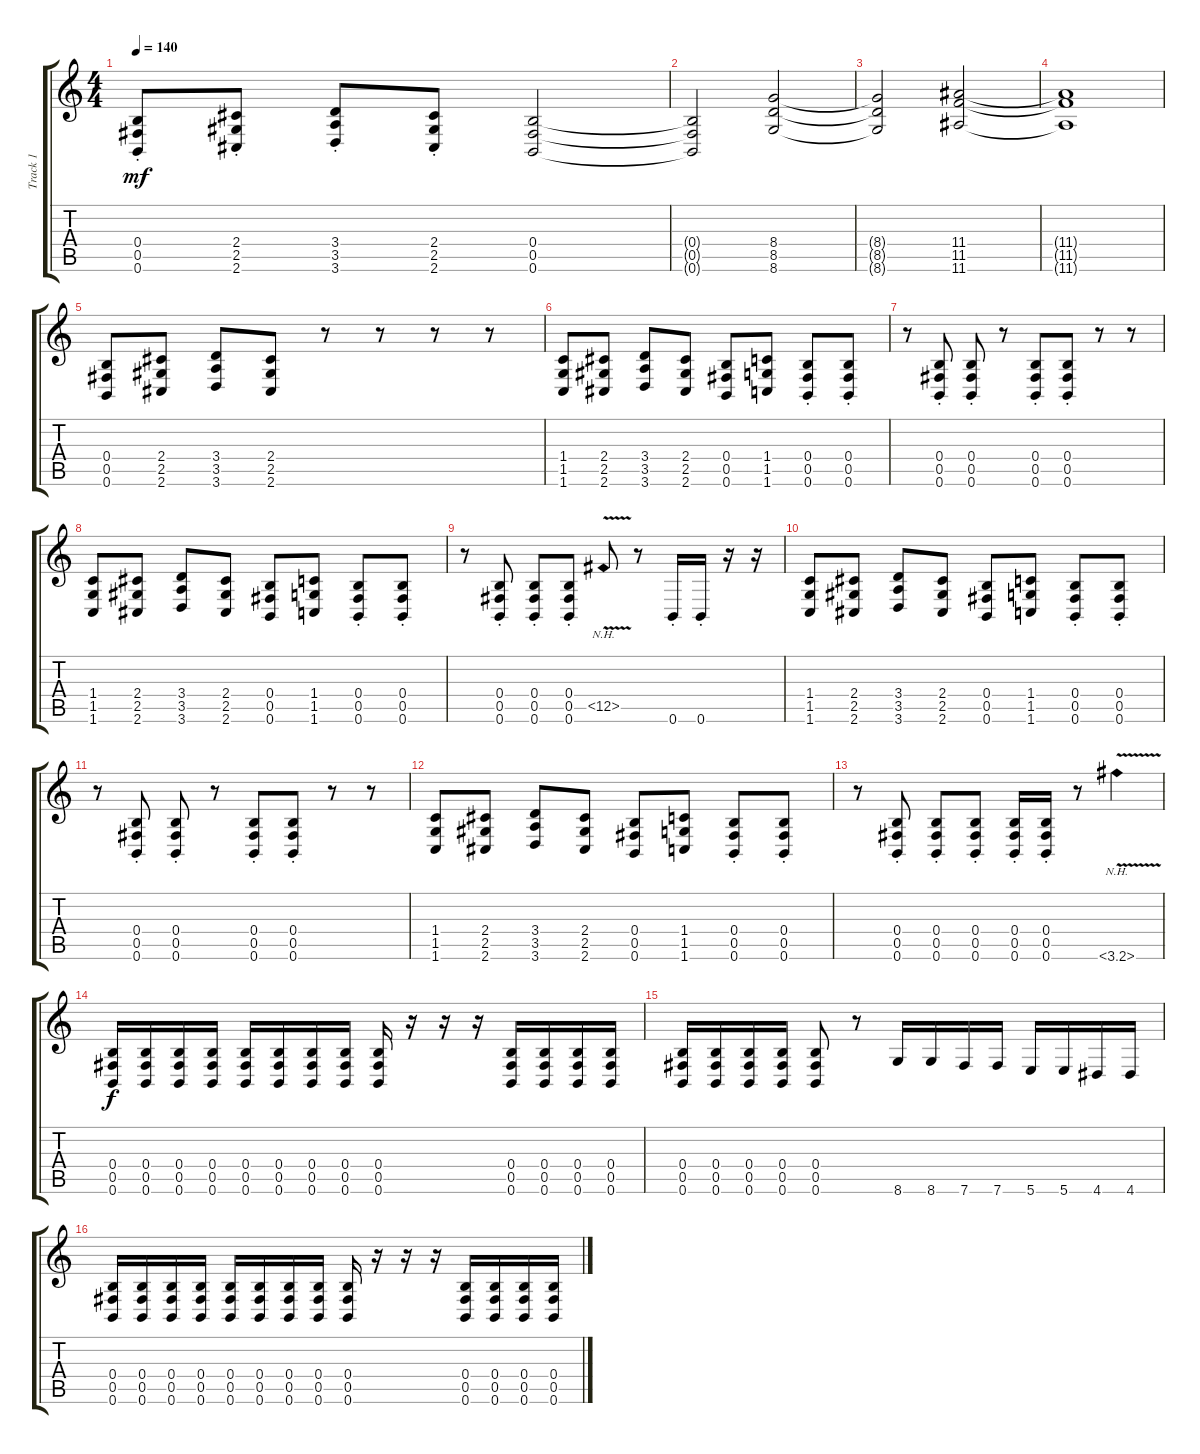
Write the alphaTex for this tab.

\track ("Track 1" "Track 1") {instrument distortionguitar}
\staff {score tabs}
\tuning (Db4 Ab3 E3 B2 Gb2 B1) {hide}
\ts (4 4)
\tempo 140
\clef g2
\ks c
(0.4{st} 0.5{st} 0.6{st}).8{dy mf} (2.4{st} 2.5{st} 2.6{st}).8 (3.4{st} 3.5{st} 3.6{st}).8 (2.4{st} 2.5{st} 2.6{st}).8 (0.4 0.5 0.6).2 |
(0.4{t} 0.5{t} 0.6{t}).2 (8.4 8.5 8.6).2 |
(8.4{t} 8.5{t} 8.6{t}).2 (11.4 11.5 11.6).2 |
(11.4{t} 11.5{t} 11.6{t}).1 |
(0.4 0.5 0.6).8 (2.4 2.5 2.6).8 (3.4 3.5 3.6).8 (2.4 2.5 2.6).8 r.8 r.8 r.8 r.8 |
(1.4 1.5 1.6).8 (2.4 2.5 2.6).8 (3.4 3.5 3.6).8 (2.4 2.5 2.6).8 (0.4 0.5 0.6).8 (1.4 1.5 1.6).8 (0.4{st} 0.5{st} 0.6{st}).8 (0.4{st} 0.5{st} 0.6{st}).8 |
r.8 (0.4{st} 0.5{st} 0.6{st}).8 (0.4{st} 0.5{st} 0.6{st}).8 r.8 (0.4{st} 0.5{st} 0.6{st}).8 (0.4{st} 0.5{st} 0.6{st}).8 r.8 r.8 |
(1.4 1.5 1.6).8 (2.4 2.5 2.6).8 (3.4 3.5 3.6).8 (2.4 2.5 2.6).8 (0.4 0.5 0.6).8 (1.4 1.5 1.6).8 (0.4{st} 0.5{st} 0.6{st}).8 (0.4{st} 0.5{st} 0.6{st}).8 |
r.8 (0.4{st} 0.5{st} 0.6{st}).8 (0.4{st} 0.5{st} 0.6{st}).8 (0.4{st} 0.5{st} 0.6{st}).8 6.5{nh v}.8 r.8 0.6{st}.16 0.6{st}.16 r.16 r.16 |
(1.4 1.5 1.6).8 (2.4 2.5 2.6).8 (3.4 3.5 3.6).8 (2.4 2.5 2.6).8 (0.4 0.5 0.6).8 (1.4 1.5 1.6).8 (0.4{st} 0.5{st} 0.6{st}).8 (0.4{st} 0.5{st} 0.6{st}).8 |
r.8 (0.4{st} 0.5{st} 0.6{st}).8 (0.4{st} 0.5{st} 0.6{st}).8 r.8 (0.4{st} 0.5{st} 0.6{st}).8 (0.4{st} 0.5{st} 0.6{st}).8 r.8 r.8 |
(1.4 1.5 1.6).8 (2.4 2.5 2.6).8 (3.4 3.5 3.6).8 (2.4 2.5 2.6).8 (0.4 0.5 0.6).8 (1.4 1.5 1.6).8 (0.4{st} 0.5{st} 0.6{st}).8 (0.4{st} 0.5{st} 0.6{st}).8 |
r.8 (0.4{st} 0.5{st} 0.6{st}).8 (0.4{st} 0.5{st} 0.6{st}).8 (0.4{st} 0.5{st} 0.6{st}).8 (0.4{st} 0.5{st} 0.6{st}).16 (0.4{st} 0.5{st} 0.6{st}).16 r.8 3.6{nh v}.4 |
(0.4 0.5 0.6).16{dy f} (0.4 0.5 0.6).16 (0.4 0.5 0.6).16 (0.4 0.5 0.6).16 (0.4 0.5 0.6).16 (0.4 0.5 0.6).16 (0.4 0.5 0.6).16 (0.4 0.5 0.6).16 (0.4 0.5 0.6).16 r.16 r.16 r.16 (0.4 0.5 0.6).16 (0.4 0.5 0.6).16 (0.4 0.5 0.6).16 (0.4 0.5 0.6).16 |
(0.4 0.5 0.6).16 (0.4 0.5 0.6).16 (0.4 0.5 0.6).16 (0.4 0.5 0.6).16 (0.4 0.5 0.6).8 r.8 8.6.16 8.6.16 7.6.16 7.6.16 5.6.16 5.6.16 4.6.16 4.6.16 |
(0.4 0.5 0.6).16 (0.4 0.5 0.6).16 (0.4 0.5 0.6).16 (0.4 0.5 0.6).16 (0.4 0.5 0.6).16 (0.4 0.5 0.6).16 (0.4 0.5 0.6).16 (0.4 0.5 0.6).16 (0.4 0.5 0.6).16 r.16 r.16 r.16 (0.4 0.5 0.6).16 (0.4 0.5 0.6).16 (0.4 0.5 0.6).16 (0.4 0.5 0.6).16
